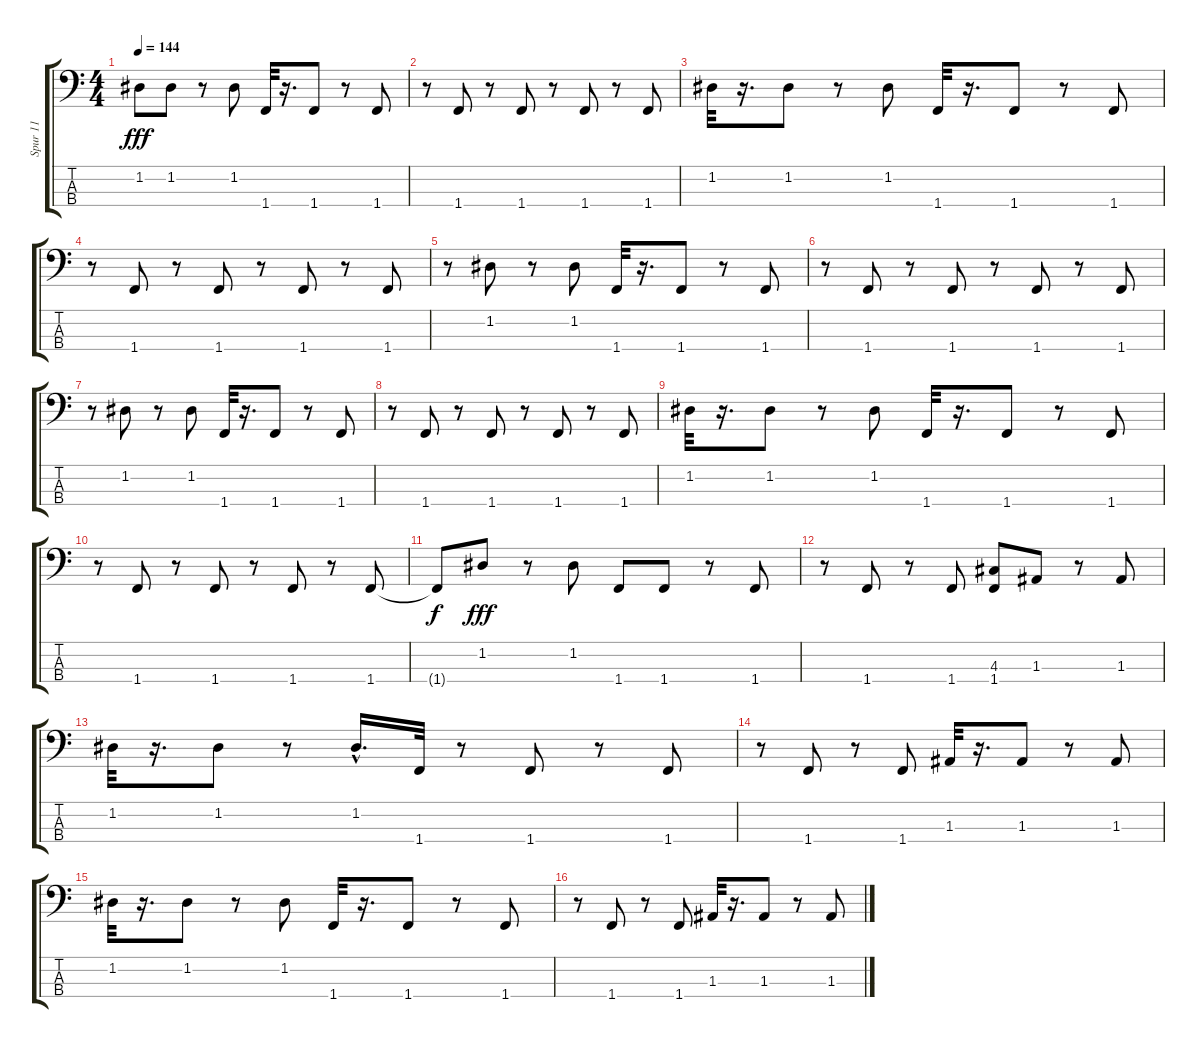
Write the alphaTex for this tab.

\track ("Spur 11" "Spur 11") {instrument synthbass1}
\staff {score tabs}
\tuning (G2 D2 A1 E1) {hide}
\ts (4 4)
\tempo 144
\clef f4
\ks c
1.2.8{dy fff} 1.2.8 r.8 1.2.8 1.4.32 r.16{d} 1.4.8 r.8 1.4.8 |
r.8 1.4.8 r.8 1.4.8 r.8 1.4.8 r.8 1.4.8 |
1.2.32 r.16{d} 1.2.8 r.8 1.2.8 1.4.32 r.16{d} 1.4.8 r.8 1.4.8 |
r.8 1.4.8 r.8 1.4.8 r.8 1.4.8 r.8 1.4.8 |
r.8 1.2.8 r.8 1.2.8 1.4.32 r.16{d} 1.4.8 r.8 1.4.8 |
r.8 1.4.8 r.8 1.4.8 r.8 1.4.8 r.8 1.4.8 |
r.8 1.2.8 r.8 1.2.8 1.4.32 r.16{d} 1.4.8 r.8 1.4.8 |
r.8 1.4.8 r.8 1.4.8 r.8 1.4.8 r.8 1.4.8 |
1.2.32 r.16{d} 1.2.8 r.8 1.2.8 1.4.32 r.16{d} 1.4.8 r.8 1.4.8 |
r.8 1.4.8 r.8 1.4.8 r.8 1.4.8 r.8 1.4.8 |
1.4{t}.8{dy f} 1.2.8{dy fff} r.8 1.2.8 1.4.8 1.4.8 r.8 1.4.8 |
r.8 1.4.8 r.8 1.4.8 (4.3 1.4).8 1.3.8 r.8 1.3.8 |
1.2.32 r.16{d} 1.2.8 r.8 1.2{hac}.16{d} 1.4.32 r.8 1.4.8 r.8 1.4.8 |
r.8 1.4.8 r.8 1.4.8 1.3.32 r.16{d} 1.3.8 r.8 1.3.8 |
1.2.32 r.16{d} 1.2.8 r.8 1.2.8 1.4.32 r.16{d} 1.4.8 r.8 1.4.8 |
r.8 1.4.8 r.8 1.4.8 1.3.32 r.16{d} 1.3.8 r.8 1.3.8
